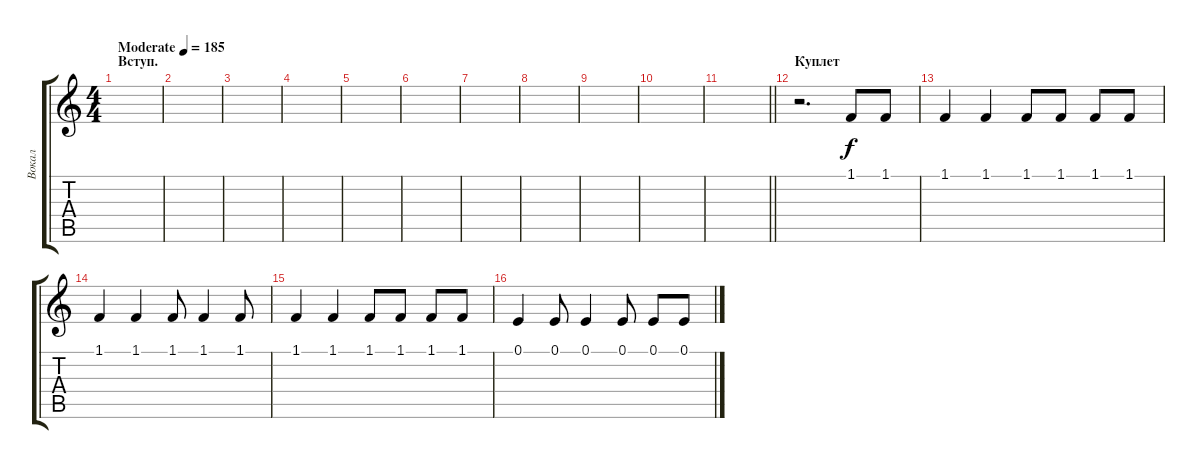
\track ("Вокал" "Вокал") {instrument tenorsax}
\staff {score tabs}
\tuning (E4 B3 G3 D3 A2 E2) {hide}
\ts (4 4)
\section ("" "Вступ.")
\tempo (185 "Moderate")
\clef g2
\ks c
|
|
|
|
|
|
|
|
|
|
\barLineRight lightlight
|
\section ("" "Куплет")
r.2{d} 1.1.8 1.1.8 |
1.1.4 1.1.4 1.1.8 1.1.8 1.1.8 1.1.8 |
1.1.4 1.1.4 1.1.8 1.1.4 1.1.8 |
1.1.4 1.1.4 1.1.8 1.1.8 1.1.8 1.1.8 |
0.1.4 0.1.8 0.1.4 0.1.8 0.1.8 0.1.8
